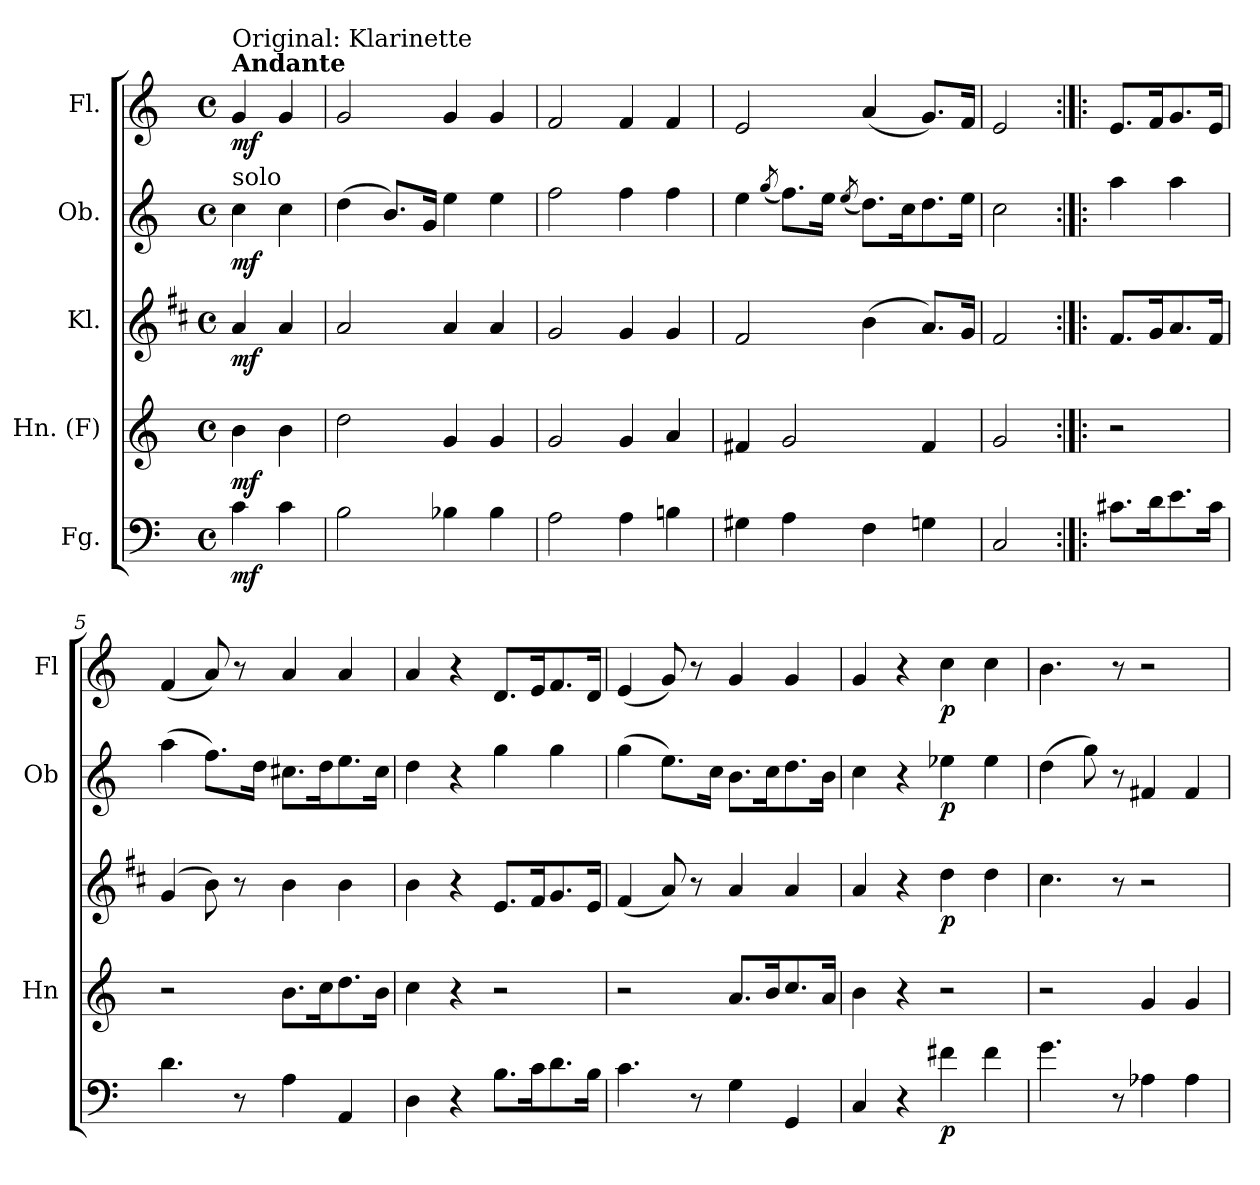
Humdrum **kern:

**kern	**dynam	**kern	**dynam	**kern	**dynam	**kern	**dynam	**kern	**dynam
*part5	*part5	*part4	*part4	*part3	*part3	*part2	*part2	*part1	*part1
*staff5	*staff5	*staff4	*staff4	*staff3	*staff3	*staff2	*staff2	*staff1	*staff1
*I"Fg.	*	*I"Hn. (F)	*	*I"Kl.	*	*I"Ob.	*	*I"Fl.	*
*	*	*I'Hn	*	*	*	*I'Ob	*	*I'Fl	*
*clefF4	*	*clefG2	*	*clefG2	*	*clefG2	*	*clefG2	*
*	*	*ITrd4c7	*	*ITrd1c2	*	*	*	*	*
*k[]	*	*k[b-]	*	*k[]	*	*k[]	*	*k[]	*
*M4/4	*	*M4/4	*	*M4/4	*	*M4/4	*	*M4/4	*
*met(c)	*	*met(c)	*	*met(c)	*	*met(c)	*	*met(c)	*
=	=	=	=	=	=	=	=	=	=
!	!	!	!	!	!	!	!	!LO:TX:a:B:t=Andante	!
!	!	!	!	!	!	!	!	!LO:TX:a:t=Original&colon; Klarinette	!
!	!	!	!	!	!	!LO:TX:a:t=solo	!	!	!
!	!LO:DY:b	!	!LO:DY:b	!	!LO:DY:b	!	!LO:DY:b	!	!LO:DY:b
4c\	mf	4e\	mf	4g/	mf	4cc\	mf	4g/	mf
4c\	.	4e\	.	4g/	.	4cc\	.	4g/	.
=1	=1	=1	=1	=1	=1	=1	=1	=1	=1
2B\	.	2g\	.	2g/	.	(>4dd\	.	2g/	.
.	.	.	.	.	.	8.b/L)	.	.	.
.	.	.	.	.	.	16g/Jk	.	.	.
4B-X\	.	4c/	.	4g/	.	4ee\	.	4g/	.
4B-\	.	4c/	.	4g/	.	4ee\	.	4g/	.
=2	=2	=2	=2	=2	=2	=2	=2	=2	=2
2A\	.	2c/	.	2f/	.	2ff\	.	2f/	.
4A\	.	4c/	.	4f/	.	4ff\	.	4f/	.
4Bn\	.	4d/	.	4f/	.	4ff\	.	4f/	.
=3	=3	=3	=3	=3	=3	=3	=3	=3	=3
4G#X\	.	4Bn/	.	2e/	.	4ee\	.	2e/	.
.	.	.	.	.	.	(>8qgg/	.	.	.
4A\	.	2c/	.	.	.	8.ff\L)	.	.	.
.	.	.	.	.	.	16ee\Jk	.	.	.
.	.	.	.	.	.	(>8qee/	.	.	.
4F\	.	.	.	(>4a\	.	8.dd\L)	.	(<4a/	.
.	.	.	.	.	.	16cc\k	.	.	.
4Gn\	.	4B/	.	8.g/L)	.	8.dd\	.	8.g/L)	.
.	.	.	.	16f/Jk	.	16ee\Jk	.	16f/Jk	.
=4	=4	=4	=4	=4	=4	=4	=4	=4	=4
2C/	.	2c/	.	2e/	.	2cc\	.	2e/	.
=1X:|!|:	=1X:|!|:	=1X:|!|:	=1X:|!|:	=1X:|!|:	=1X:|!|:	=1X:|!|:	=1X:|!|:	=1X:|!|:	=1X:|!|:
8.c#X\L	.	2r	.	8.e/L	.	4aa\	.	8.e/L	.
16d\k	.	.	.	16f/k	.	.	.	16f/k	.
8.e\	.	.	.	8.g/	.	4aa\	.	8.g/	.
16c#\Jk	.	.	.	16e/Jk	.	.	.	16e/Jk	.
=5	=5	=5	=5	=5	=5	=5	=5	=5	=5
4.d\	.	2r	.	(>4f/	.	(>4aa\	.	(<4f/	.
.	.	.	.	8a\)	.	8.ff\L)	.	8a/)	.
8r	.	.	.	8r	.	.	.	8r	.
.	.	.	.	.	.	16dd\Jk	.	.	.
4A\	.	8.e\L	.	4a\	.	8.cc#X\L	.	4a/	.
.	.	16f\k	.	.	.	16dd\k	.	.	.
4AA/	.	8.g\	.	4a\	.	8.ee\	.	4a/	.
.	.	16e\Jk	.	.	.	16cc#\Jk	.	.	.
=6	=6	=6	=6	=6	=6	=6	=6	=6	=6
4D\	.	4f\	.	4a\	.	4dd\	.	4a/	.
4r	.	4r	.	4r	.	4r	.	4r	.
8.B\L	.	2r	.	8.d/L	.	4gg\	.	8.d/L	.
16c\k	.	.	.	16e/k	.	.	.	16e/k	.
8.d\	.	.	.	8.f/	.	4gg\	.	8.f/	.
16B\Jk	.	.	.	16d/Jk	.	.	.	16d/Jk	.
=7	=7	=7	=7	=7	=7	=7	=7	=7	=7
4.c\	.	2r	.	(<4e/	.	(>4gg\	.	(<4e/	.
.	.	.	.	8g/)	.	8.ee\L)	.	8g/)	.
8r	.	.	.	8r	.	.	.	8r	.
.	.	.	.	.	.	16cc\Jk	.	.	.
4G\	.	8.d/L	.	4g/	.	8.b\L	.	4g/	.
.	.	16e/k	.	.	.	16cc\k	.	.	.
4GG/	.	8.f/	.	4g/	.	8.dd\	.	4g/	.
.	.	16d/Jk	.	.	.	16b\Jk	.	.	.
=8	=8	=8	=8	=8	=8	=8	=8	=8	=8
4C/	.	4e\	.	4g/	.	4cc\	.	4g/	.
4r	.	4r	.	4r	.	4r	.	4r	.
!	!LO:DY:b	!	!	!	!LO:DY:b	!	!LO:DY:b	!	!LO:DY:b
4f#X\	p	2r	.	4cc\	p	4ee-X\	p	4cc\	p
4f#\	.	.	.	4cc\	.	4ee-\	.	4cc\	.
!!LO:LB:g=z
=9	=9	=9	=9	=9	=9	=9	=9	=9	=9
4.g\	.	2r	.	4.b\	.	(>4dd\	.	4.b\	.
.	.	.	.	.	.	8gg\)	.	.	.
8r	.	.	.	8r	.	8r	.	8r	.
4A-X\	.	4c/	.	2r	.	4f#X/	.	2r	.
4A-\	.	4c/	.	.	.	4f#/	.	.	.
=	=	=	=	=	=	=	=	=	=
*-	*-	*-	*-	*-	*-	*-	*-	*-	*-
